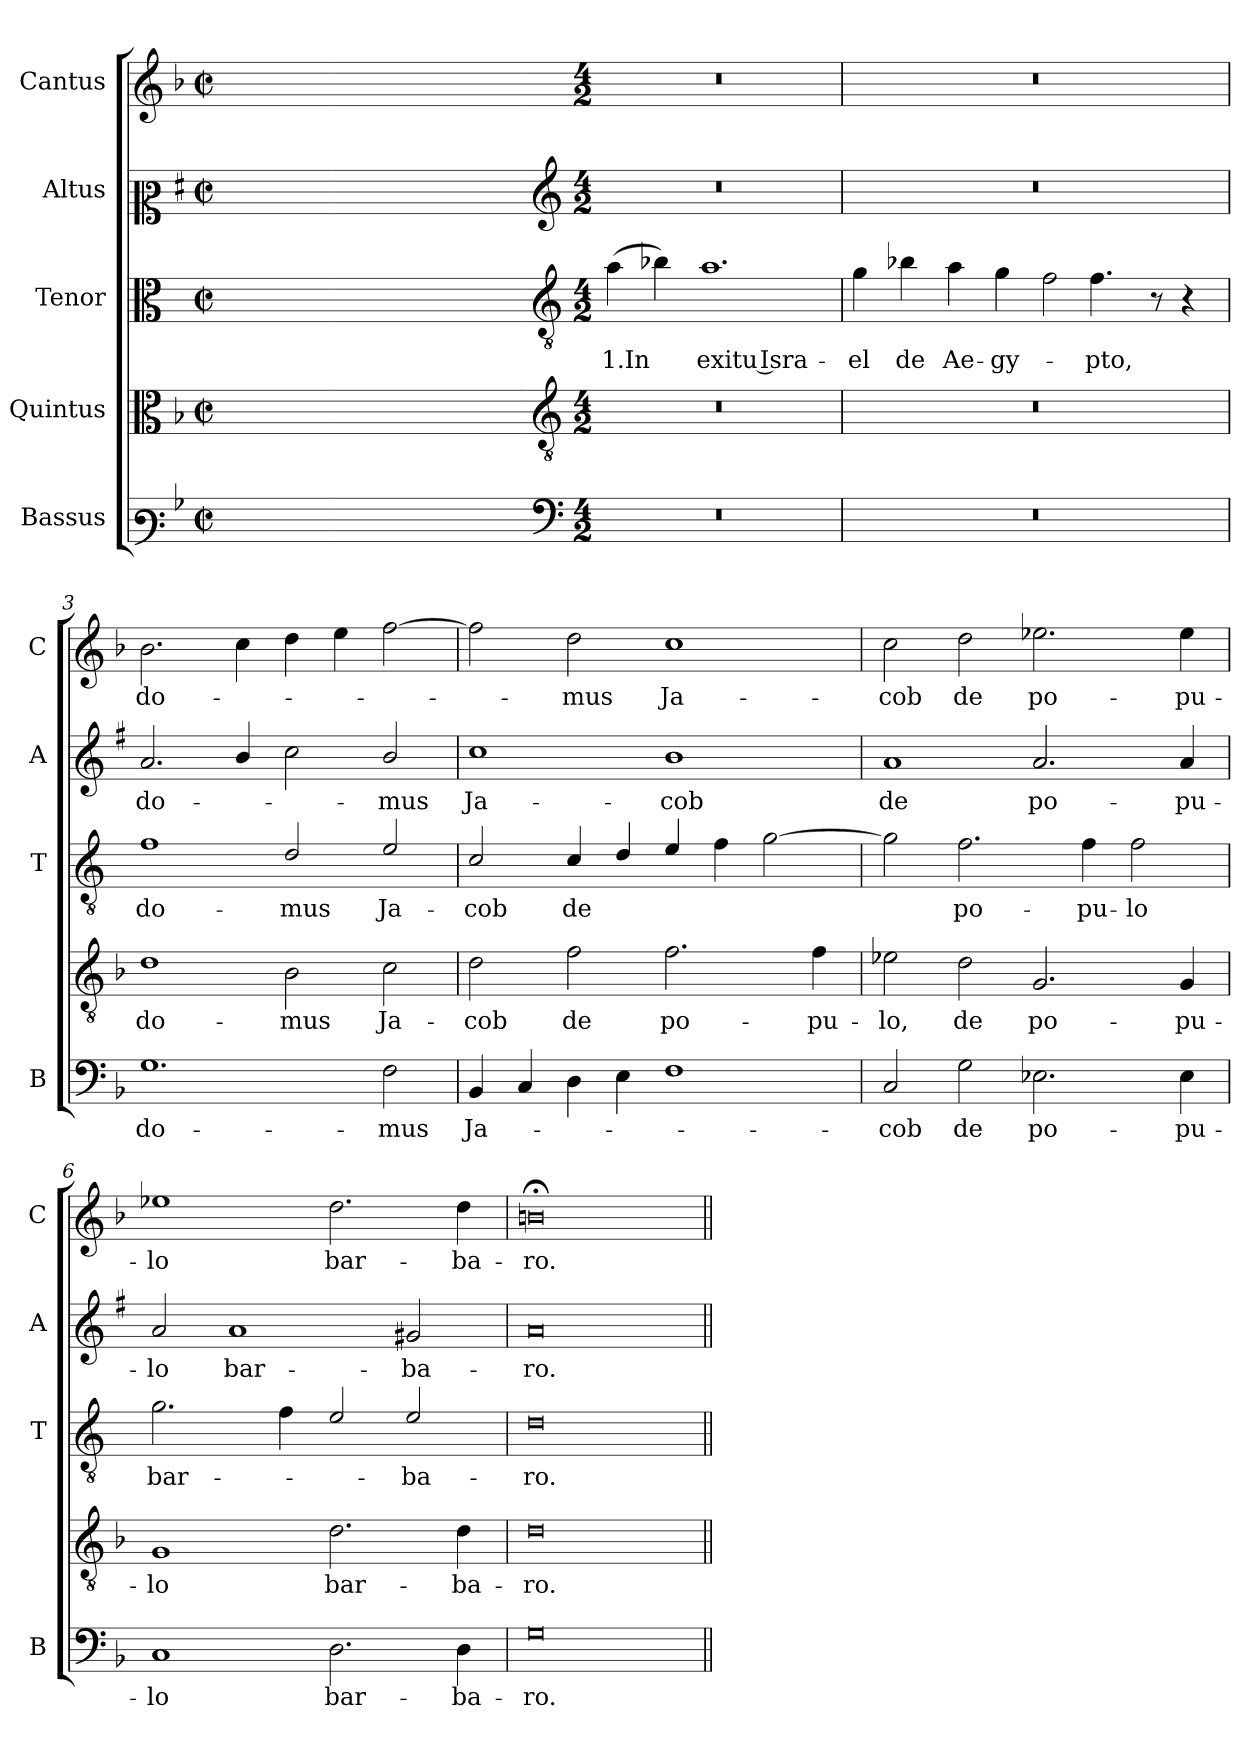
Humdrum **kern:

**kern	**text	**kern	**text	**kern	**text	**kern	**text	**kern	**text
*part5	*part5	*part4	*part4	*part3	*part3	*part2	*part2	*part1	*part1
*staff5	*staff5	*staff4	*staff4	*staff3	*staff3	*staff2	*staff2	*staff1	*staff1
*I"Bassus	*	*I"Quintus	*	*I"Tenor	*	*I"Altus	*	*I"Cantus	*
*I'B	*	*	*	*I'T	*	*I'A	*	*I'C	*
*clefF3	*	*clefC3	*	*clefC3	*	*clefC2	*	*clefG2	*
*	*	*	*	*ITrd4c7	*	*ITrd1c2	*	*	*
*k[b-]	*	*k[b-]	*	*k[b-]	*	*k[b-]	*	*k[b-]	*
*F:	*	*F:	*	*F:	*	*F:	*	*F:	*
*M2/2	*	*M2/2	*	*M2/2	*	*M2/2	*	*M2/2	*
*met(c|)	*	*met(c|)	*	*met(c|)	*	*met(c|)	*	*met(c|)	*
=	=	=	=	=	=	=	=	=	=
1ryy	.	1ryy	.	1ryy	.	1ryy	.	1ryy	.
=1X-	=1X-	=1X-	=1X-	=1X-	=1X-	=1X-	=1X-	=1X-	=1X-
4ryy	.	4ryy	.	4ryy	.	4ryy	.	4ryy	.
4ryy	.	4ryy	.	4ryy	.	4ryy	.	4ryy	.
4ryy	.	4ryy	.	4ryy	.	4ryy	.	4ryy	.
4ryy	.	4ryy	.	4ryy	.	4ryy	.	4ryy	.
=1-	=1-	=1-	=1-	=1-	=1-	=1-	=1-	=1-	=1-
*clefF4	*	*clefGv2	*	*clefGv2	*	*clefG2	*	*	*
*M4/2	*	*M4/2	*	*M4/2	*	*M4/2	*	*M4/2	*
!	!	!	!	!	!LO:LY:b	!	!	!	!
0r	.	0r	.	(>4d\	1.In	0r	.	0r	.
.	.	.	.	4e-X\)	.	.	.	.	.
!	!	!	!	!	!LO:LY:b	!	!	!	!
.	.	.	.	1.d	exitu Isra-	.	.	.	.
=2	=2	=2	=2	=2	=2	=2	=2	=2	=2
!	!	!	!	!	!LO:LY:b	!	!	!	!
0r	.	0r	.	4c\	-el	0r	.	0r	.
!	!	!	!	!	!LO:LY:b	!	!	!	!
.	.	.	.	4e-X\	de	.	.	.	.
!	!	!	!	!	!LO:LY:b	!	!	!	!
.	.	.	.	4d\	Ae-	.	.	.	.
!	!	!	!	!	!LO:LY:b	!	!	!	!
.	.	.	.	4c\	-gy-	.	.	.	.
!	!	!	!	!LO:N:head=open	!	!	!	!	!
.	.	.	.	4B-\	.	.	.	.	.
!	!	!	!	!	!LO:LY:b	!	!	!	!
.	.	.	.	4.B-\	-pto,	.	.	.	.
.	.	.	.	8r	.	.	.	.	.
.	.	.	.	4r	.	.	.	.	.
=3	=3	=3	=3	=3	=3	=3	=3	=3	=3
!	!LO:LY:b	!	!LO:LY:b	!	!LO:LY:b	!	!LO:LY:b	!	!LO:LY:b
1.G	do-	1d	do-	1B-	do-	2.g/	do-	2.b-\	do-
.	.	.	.	.	.	4a/	.	4cc\	.
!	!	!	!LO:LY:b	!	!LO:LY:b	!	!	!	!
.	.	2B-\	-mus	2G/	-mus	2b-\	.	4dd\	.
.	.	.	.	.	.	.	.	4ee\	.
!	!LO:LY:b	!	!LO:LY:b	!	!LO:LY:b	!	!LO:LY:b	!	!
2F\	-mus	2c\	Ja-	2A/	Ja-	2a/	-mus	[2ff\	.
!!LO:LB:g=z
=4	=4	=4	=4	=4	=4	=4	=4	=4	=4
!	!LO:LY:b	!	!LO:LY:b	!	!LO:LY:b	!	!LO:LY:b	!	!
4BB-/	Ja-	2d\	-cob	2F/	-cob	1b-	Ja-	2ff\]	.
4C/	.	.	.	.	.	.	.	.	.
!	!	!	!LO:LY:b	!	!LO:LY:b	!	!	!	!LO:LY:b
4D\	.	2f\	de	4F/	de	.	.	2dd\	-mus
4E\	.	.	.	4G/	.	.	.	.	.
!	!	!	!LO:LY:b	!	!	!	!LO:LY:b	!	!LO:LY:b
1F	.	2.f\	po-	4A/	.	1a	-cob	1cc	Ja-
.	.	.	.	4B-\	.	.	.	.	.
.	.	.	.	[2c\	.	.	.	.	.
!	!	!	!LO:LY:b	!	!	!	!	!	!
.	.	4f\	-pu-	.	.	.	.	.	.
=5	=5	=5	=5	=5	=5	=5	=5	=5	=5
!	!LO:LY:b	!	!LO:LY:b	!	!	!	!LO:LY:b	!	!LO:LY:b
2C/	-cob	2e-X\	-lo,	2c\]	.	1g	de	2cc\	-cob
!	!LO:LY:b	!	!LO:LY:b	!	!LO:LY:b	!	!	!	!LO:LY:b
2G\	de	2d\	de	2.B-\	po-	.	.	2dd\	de
!	!LO:LY:b	!	!LO:LY:b	!	!	!	!LO:LY:b	!	!LO:LY:b
2.E-X\	po-	2.G/	po-	.	.	2.g/	po-	2.ee-X\	po-
!	!	!	!	!	!LO:LY:b	!	!	!	!
.	.	.	.	4B-\	-pu-	.	.	.	.
!	!	!	!	!	!LO:LY:b	!	!	!	!
.	.	.	.	2B-\	-lo	.	.	.	.
!	!LO:LY:b	!	!LO:LY:b	!	!	!	!LO:LY:b	!	!LO:LY:b
4E-\	-pu-	4G/	-pu-	.	.	4g/	-pu-	4ee-\	-pu-
=6	=6	=6	=6	=6	=6	=6	=6	=6	=6
!	!LO:LY:b	!	!LO:LY:b	!	!LO:LY:b	!	!LO:LY:b	!	!LO:LY:b
1C	-lo	1G	-lo	2.c\	bar-	2g/	-lo	1ee-X	-lo
!	!	!	!	!	!	!	!LO:LY:b	!	!
.	.	.	.	.	.	1g	bar-	.	.
.	.	.	.	4B-\	.	.	.	.	.
!	!LO:LY:b	!	!LO:LY:b	!	!	!	!	!	!LO:LY:b
2.D\	bar-	2.d\	bar-	2A/	.	.	.	2.dd\	bar-
!	!	!	!	!	!LO:LY:b	!	!LO:LY:b	!	!
.	.	.	.	2A/	-ba-	2f#X/	-ba-	.	.
!	!LO:LY:b	!	!LO:LY:b	!	!	!	!	!	!LO:LY:b
4D\	-ba-	4d\	-ba-	.	.	.	.	4dd\	-ba-
=7	=7	=7	=7	=7	=7	=7	=7	=7	=7
!	!LO:LY:b	!	!LO:LY:b	!	!LO:LY:b	!	!LO:LY:b	!	!LO:LY:b
0G	-ro.	0d	-ro.	0G	-ro.	0g	-ro.	0bn;<	-ro.
=||	=||	=||	=||	=||	=||	=||	=||	=||	=||
*-	*-	*-	*-	*-	*-	*-	*-	*-	*-
